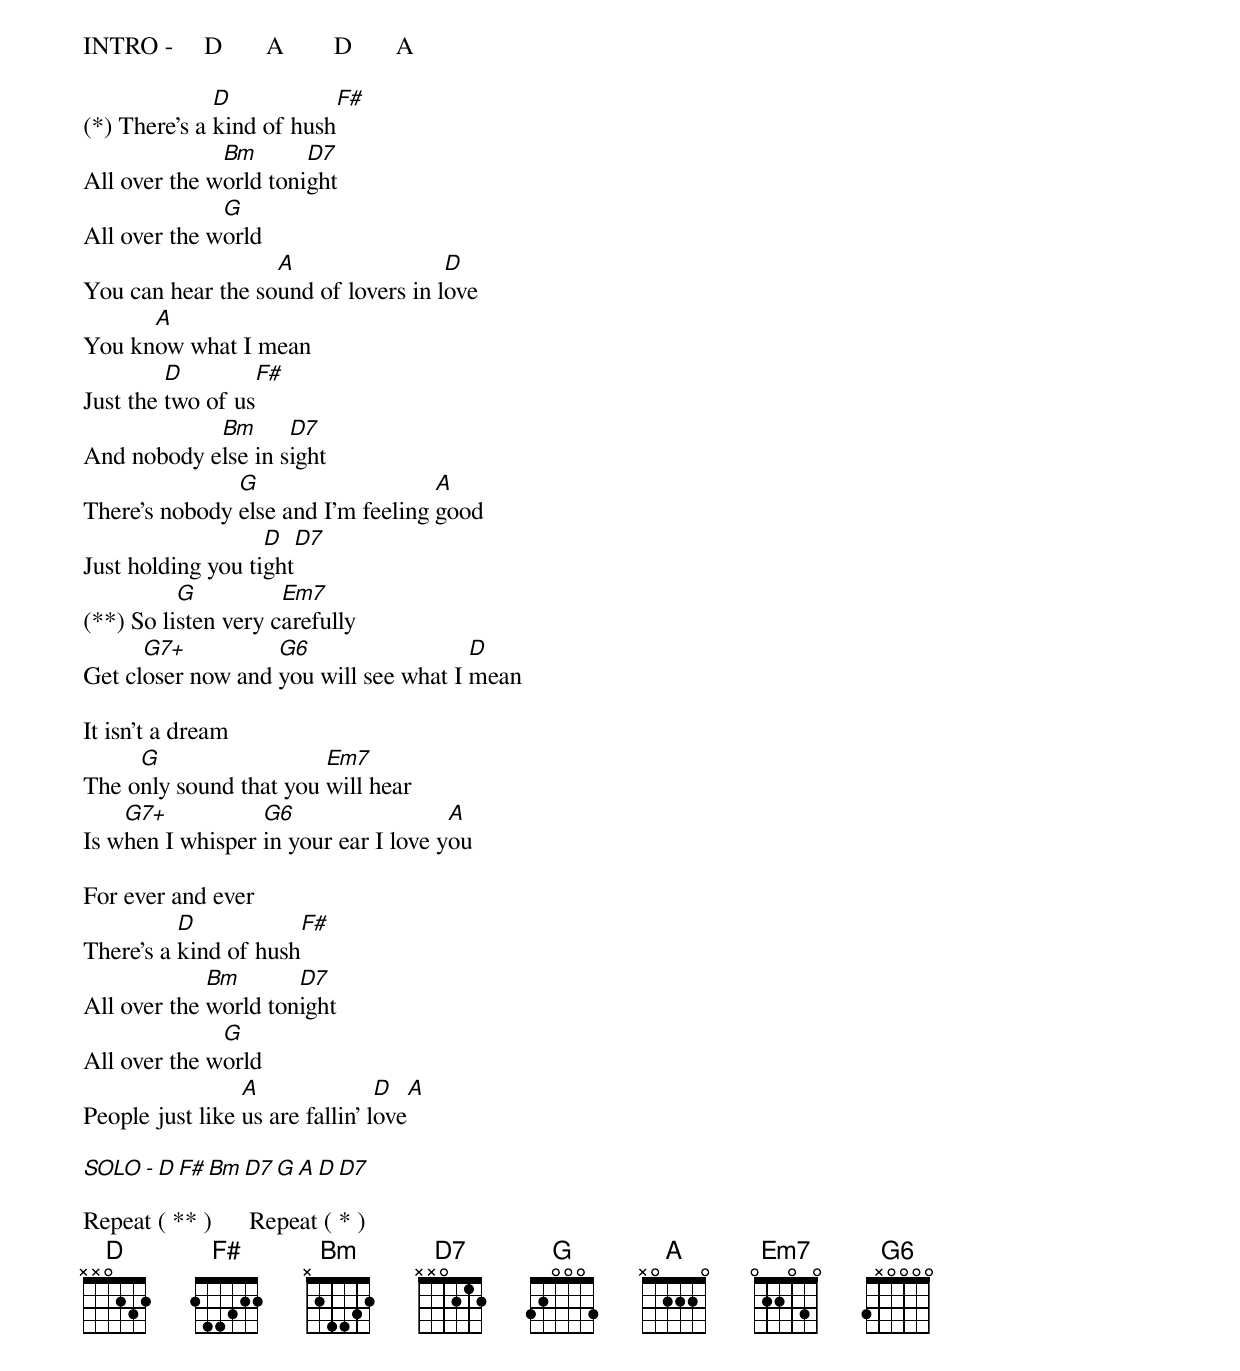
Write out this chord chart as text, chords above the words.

INTRO -     D       A        D       A

              D             F#
(*) There's a kind of hush
              Bm       D7
All over the world tonight
    	      G
All over the world
                   A                 D
You can hear the sound of lovers in love
      A
You know what I mean
         D         F#
Just the two of us
            Bm      D7
And nobody else in sight
               G                    A
There's nobody else and I'm feeling good
                   D     D7
Just holding you tight
          G          Em7
(**) So listen very carefully
      G7+          G6                  D
Get closer now and you will see what I mean

It isn't a dream
     G                  Em7
The only sound that you will hear
    G7+           G6                  A
Is when I whisper in your ear I love you

For ever and ever
          D             F#
There's a kind of hush
             Bm       D7
All over the world tonight
              G
All over the world
                 A               D    A
People just like us are fallin' love

SOLO - D    F#    Bm    D7    G    A    D    D7

Repeat ( ** )      Repeat ( * )
